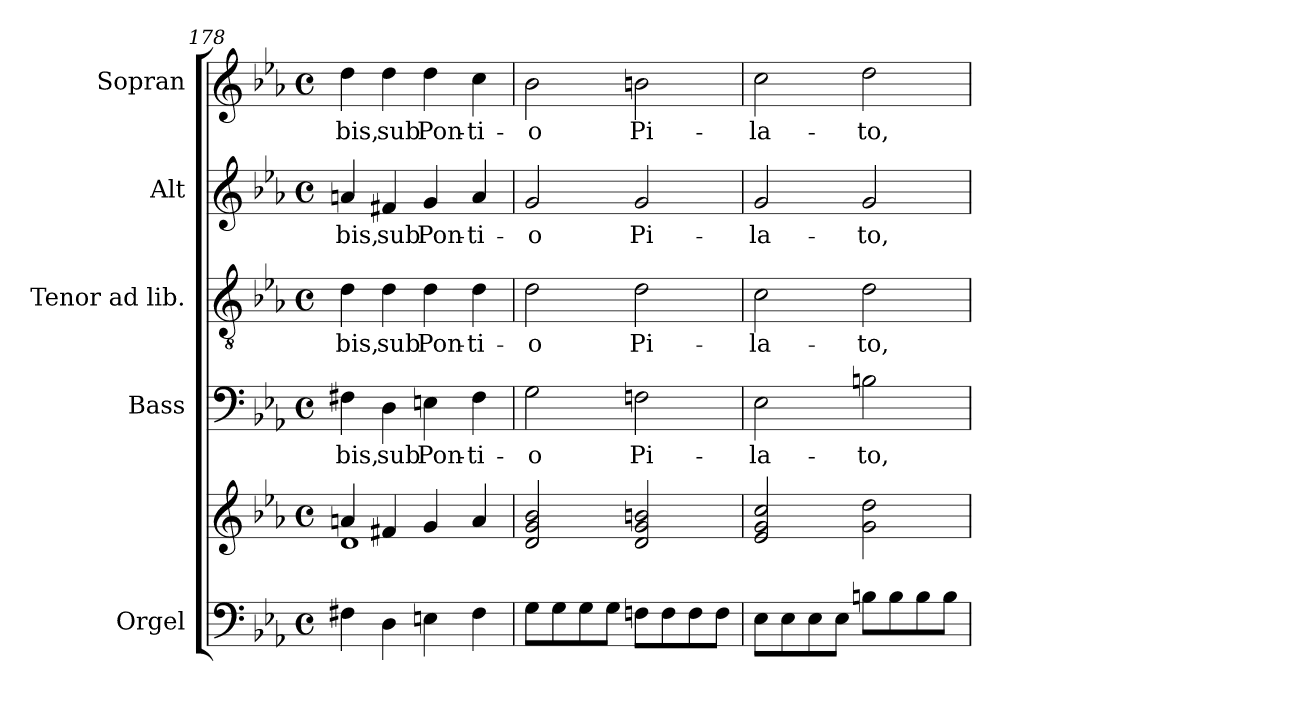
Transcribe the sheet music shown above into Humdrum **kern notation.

**kern	**kern	**kern	**text	**kern	**text	**kern	**text	**kern	**text
*part5	*part5	*part4	*part4	*part3	*part3	*part2	*part2	*part1	*part1
*staff6	*staff5	*staff4	*staff4	*staff3	*staff3	*staff2	*staff2	*staff1	*staff1
*I"Orgel	*	*I"Bass	*	*I"Tenor ad lib.	*	*I"Alt	*	*I"Sopran	*
*	*	*I'B.	*	*I'T.	*	*I'A.	*	*I'S.	*
*clefF4	*clefG2	*clefF4	*	*clefGv2	*	*clefG2	*	*clefG2	*
*k[b-e-a-]	*k[b-e-a-]	*k[b-e-a-]	*	*k[b-e-a-]	*	*k[b-e-a-]	*	*k[b-e-a-]	*
*E-:	*E-:	*E-:	*	*E-:	*	*E-:	*	*E-:	*
*M4/4	*M4/4	*M4/4	*	*M4/4	*	*M4/4	*	*M4/4	*
*met(c)	*met(c)	*met(c)	*	*met(c)	*	*met(c)	*	*met(c)	*
=178	=178	=178	=178	=178	=178	=178	=178	=178	=178
*	*^	*	*	*	*	*	*	*	*
!	!	!	!	!LO:LY:b	!	!LO:LY:b	!	!LO:LY:b	!	!LO:LY:b
4F#X\	4an/	1d	4F#X\	-bis,	4d\	-bis,	4an/	-bis,	4dd\	-bis,
!	!	!	!	!LO:LY:b	!	!LO:LY:b	!	!LO:LY:b	!	!LO:LY:b
4D\	4f#X/	.	4D\	sub	4d\	sub	4f#X/	sub	4dd\	sub
!	!	!	!	!LO:LY:b	!	!LO:LY:b	!	!LO:LY:b	!	!LO:LY:b
4En\	4g/	.	4En\	Pon-	4d\	Pon-	4g/	Pon-	4dd\	Pon-
!	!	!	!	!LO:LY:b	!	!LO:LY:b	!	!LO:LY:b	!	!LO:LY:b
4F#\	4a/	.	4F#\	-ti-	4d\	-ti-	4a/	-ti-	4cc\	-ti-
*	*v	*v	*	*	*	*	*	*	*	*
=179	=179	=179	=179	=179	=179	=179	=179	=179	=179
!	!	!	!LO:LY:b	!	!LO:LY:b	!	!LO:LY:b	!	!LO:LY:b
8G\L	2d/ 2g/ 2b-/	2G\	-o	2d\	-o	2g/	-o	2b-\	-o
8G\	.	.	.	.	.	.	.	.	.
8G\	.	.	.	.	.	.	.	.	.
8G\J	.	.	.	.	.	.	.	.	.
!	!	!	!LO:LY:b	!	!LO:LY:b	!	!LO:LY:b	!	!LO:LY:b
8Fn\L	2d/ 2g/ 2bn/	2Fn\	Pi-	2d\	Pi-	2g/	Pi-	2bn\	Pi-
8F\	.	.	.	.	.	.	.	.	.
8F\	.	.	.	.	.	.	.	.	.
8F\J	.	.	.	.	.	.	.	.	.
=180	=180	=180	=180	=180	=180	=180	=180	=180	=180
!	!	!	!LO:LY:b	!	!LO:LY:b	!	!LO:LY:b	!	!LO:LY:b
8E-\L	2e-/ 2g/ 2cc/	2E-\	-la-	2c\	-la-	2g/	-la-	2cc\	-la-
8E-\	.	.	.	.	.	.	.	.	.
8E-\	.	.	.	.	.	.	.	.	.
8E-\J	.	.	.	.	.	.	.	.	.
!	!	!	!LO:LY:b	!	!LO:LY:b	!	!LO:LY:b	!	!LO:LY:b
8Bn\L	2g\ 2dd\	2Bn\	-to,	2d\	-to,	2g/	-to,	2dd\	-to,
8B\	.	.	.	.	.	.	.	.	.
8B\	.	.	.	.	.	.	.	.	.
8B\J	.	.	.	.	.	.	.	.	.
=	=	=	=	=	=	=	=	=	=
*-	*-	*-	*-	*-	*-	*-	*-	*-	*-
